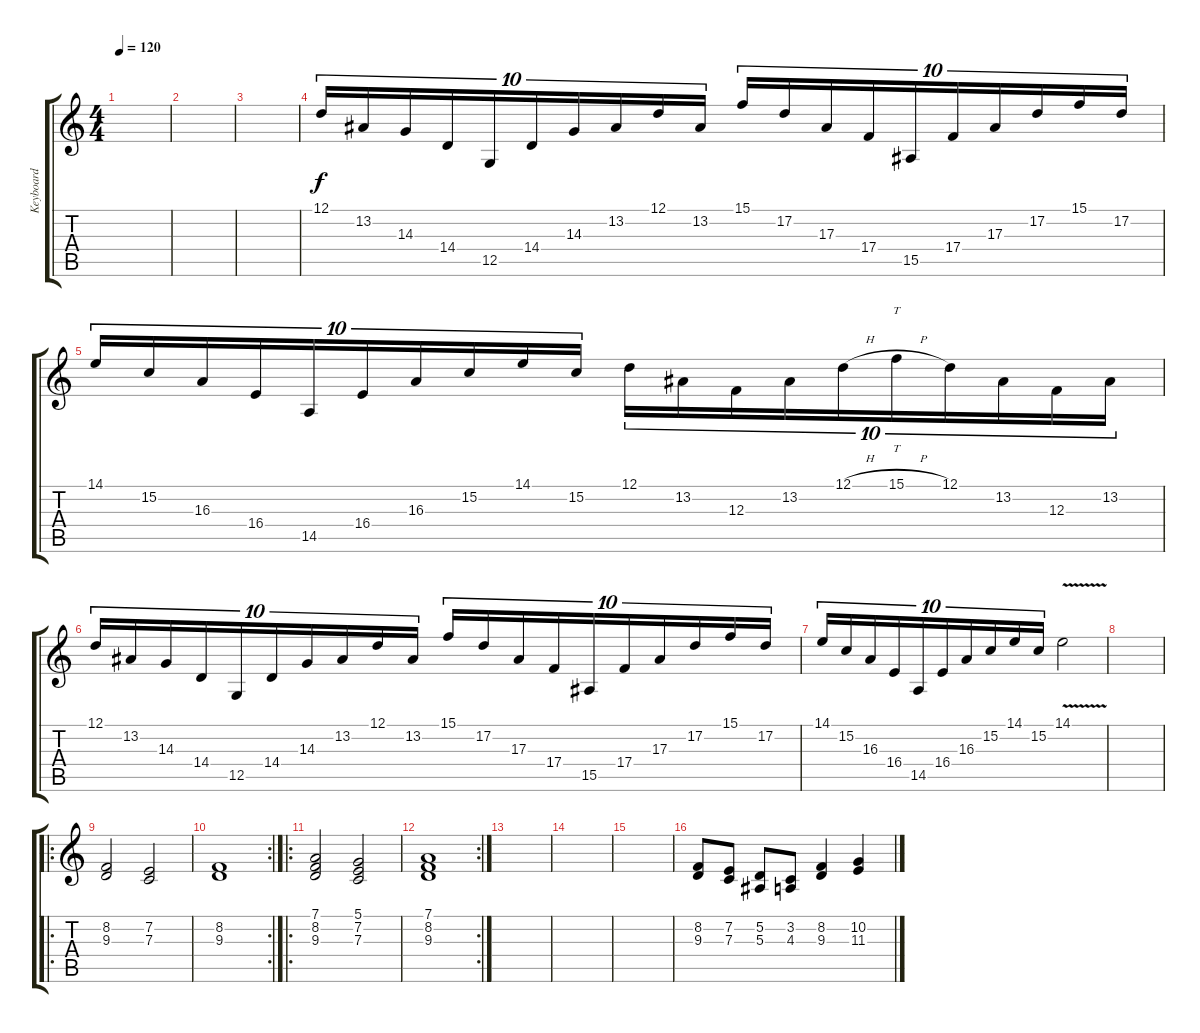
\track ("Keyboard" "Keyboard") {instrument pad3polysynth}
\staff {score tabs}
\tuning (D4 A3 F3 C3 G2 D2) {hide}
\ts (4 4)
\tempo 120
\clef g2
\ks c
|
|
|
12.1.16{tu (10 8)} 13.2.16{tu (10 8)} 14.3.16{tu (10 8)} 14.4.16{tu (10 8)} 12.5.16{tu (10 8)} 14.4.16{tu (10 8)} 14.3.16{tu (10 8)} 13.2.16{tu (10 8)} 12.1.16{tu (10 8)} 13.2.16{tu (10 8)} 15.1.16{tu (10 8)} 17.2.16{tu (10 8)} 17.3.16{tu (10 8)} 17.4.16{tu (10 8)} 15.5.16{tu (10 8)} 17.4.16{tu (10 8)} 17.3.16{tu (10 8)} 17.2.16{tu (10 8)} 15.1.16{tu (10 8)} 17.2.16{tu (10 8)} |
14.1.16{tu (10 8)} 15.2.16{tu (10 8)} 16.3.16{tu (10 8)} 16.4.16{tu (10 8)} 14.5.16{tu (10 8)} 16.4.16{tu (10 8)} 16.3.16{tu (10 8)} 15.2.16{tu (10 8)} 14.1.16{tu (10 8)} 15.2.16{tu (10 8)} 12.1.16{tu (10 8)} 13.2.16{tu (10 8)} 12.3.16{tu (10 8)} 13.2.16{tu (10 8)} 12.1{h}.16{tu (10 8)} 15.1{h}.16{tt tu (10 8)} 12.1.16{tu (10 8)} 13.2.16{tu (10 8)} 12.3.16{tu (10 8)} 13.2.16{tu (10 8)} |
12.1.16{tu (10 8)} 13.2.16{tu (10 8)} 14.3.16{tu (10 8)} 14.4.16{tu (10 8)} 12.5.16{tu (10 8)} 14.4.16{tu (10 8)} 14.3.16{tu (10 8)} 13.2.16{tu (10 8)} 12.1.16{tu (10 8)} 13.2.16{tu (10 8)} 15.1.16{tu (10 8)} 17.2.16{tu (10 8)} 17.3.16{tu (10 8)} 17.4.16{tu (10 8)} 15.5.16{tu (10 8)} 17.4.16{tu (10 8)} 17.3.16{tu (10 8)} 17.2.16{tu (10 8)} 15.1.16{tu (10 8)} 17.2.16{tu (10 8)} |
14.1.16{tu (10 8)} 15.2.16{tu (10 8)} 16.3.16{tu (10 8)} 16.4.16{tu (10 8)} 14.5.16{tu (10 8)} 16.4.16{tu (10 8)} 16.3.16{tu (10 8)} 15.2.16{tu (10 8)} 14.1.16{tu (10 8)} 15.2.16{tu (10 8)} 14.1{v}.2 |
|
\ro
(8.2 9.3).2 (7.2 7.3).2 |
\rc 2
(8.2 9.3).1 |
\ro
(7.1 8.2 9.3).2 (5.1 7.2 7.3).2 |
\rc 2
(7.1 8.2 9.3).1 |
|
|
|
(8.2 9.3).8 (7.2 7.3).8 (5.2 5.3).8 (3.2 4.3).8 (8.2 9.3).4 (10.2 11.3).4
